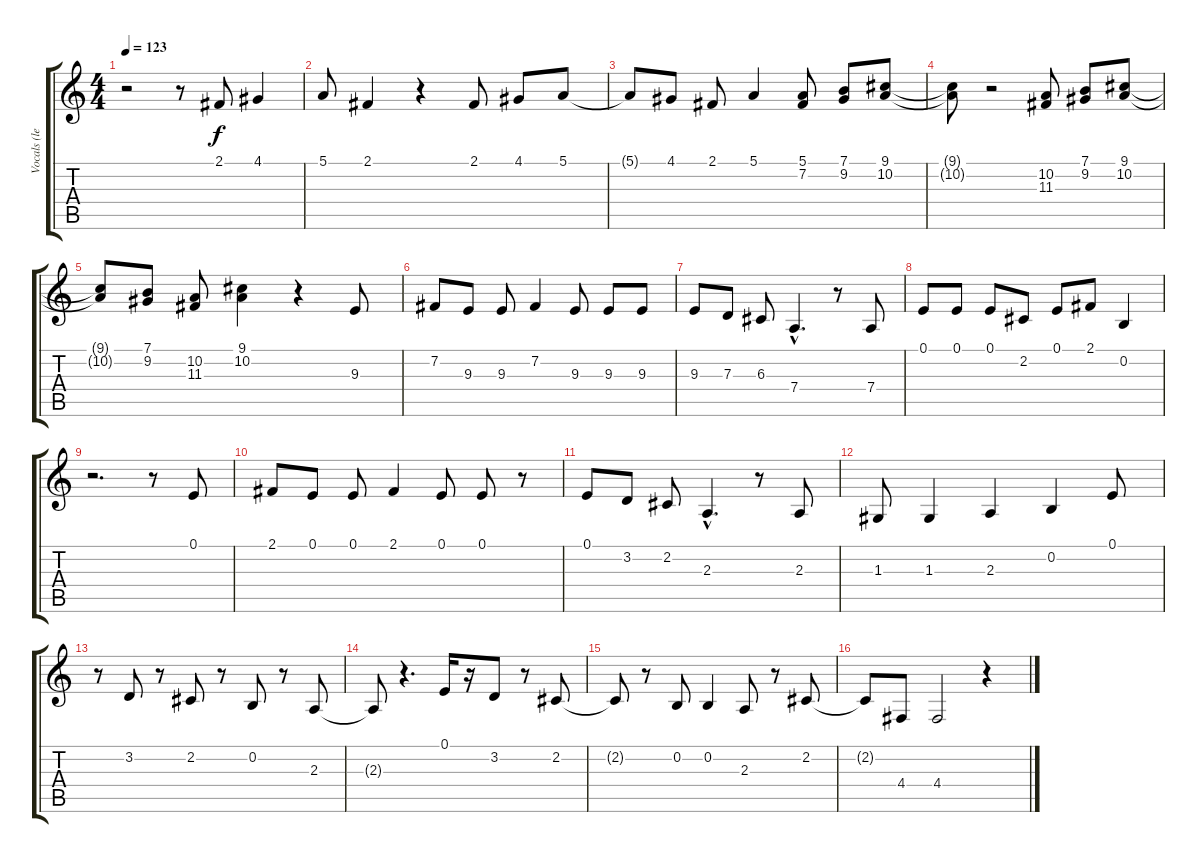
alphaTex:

\track ("Vocals (lead 2)     " "Vocals (le") {instrument lead2sawtooth}
\staff {score tabs}
\tuning (E4 B3 G3 D3 A2 E2) {hide}
\ts (4 4)
\tempo 123
\clef g2
\ks c
r.2{dy f} r.8 2.1.8 4.1.4 |
5.1.8 2.1.4 r.4 2.1.8 4.1.8 5.1.8 |
5.1{t}.8 4.1.8 2.1.8 5.1.4 (5.1 7.2).8 (7.1 9.2).8 (9.1 10.2).8 |
(9.1{t} 10.2{t}).8 r.2 (10.2 11.3).8 (7.1 9.2).8 (9.1 10.2).8 |
(9.1{t} 10.2{t}).8 (7.1 9.2).8 (10.2 11.3).8 (9.1 10.2).4 r.4 9.3.8 |
7.2.8 9.3.8 9.3.8 7.2.4 9.3.8 9.3.8 9.3.8 |
9.3.8 7.3.8 6.3.8 7.4{hac}.4{d} r.8 7.4.8 |
0.1.8 0.1.8 0.1.8 2.2.8 0.1.8 2.1.8 0.2.4 |
r.2{d} r.8 0.1.8 |
2.1.8 0.1.8 0.1.8 2.1.4 0.1.8 0.1.8 r.8 |
0.1.8 3.2.8 2.2.8 2.3{hac}.4{d} r.8 2.3.8 |
1.3.8 1.3.4 2.3.4 0.2.4 0.1.8 |
r.8 3.2.8 r.8 2.2.8 r.8 0.2.8 r.8 2.3.8 |
2.3{t}.8 r.4{d} 0.1.16 r.16 3.2.8 r.8 2.2.8 |
2.2{t}.8 r.8 0.2.8 0.2.4 2.3.8 r.8 2.2.8 |
2.2{t}.8 4.4.8 4.4.2 r.4
